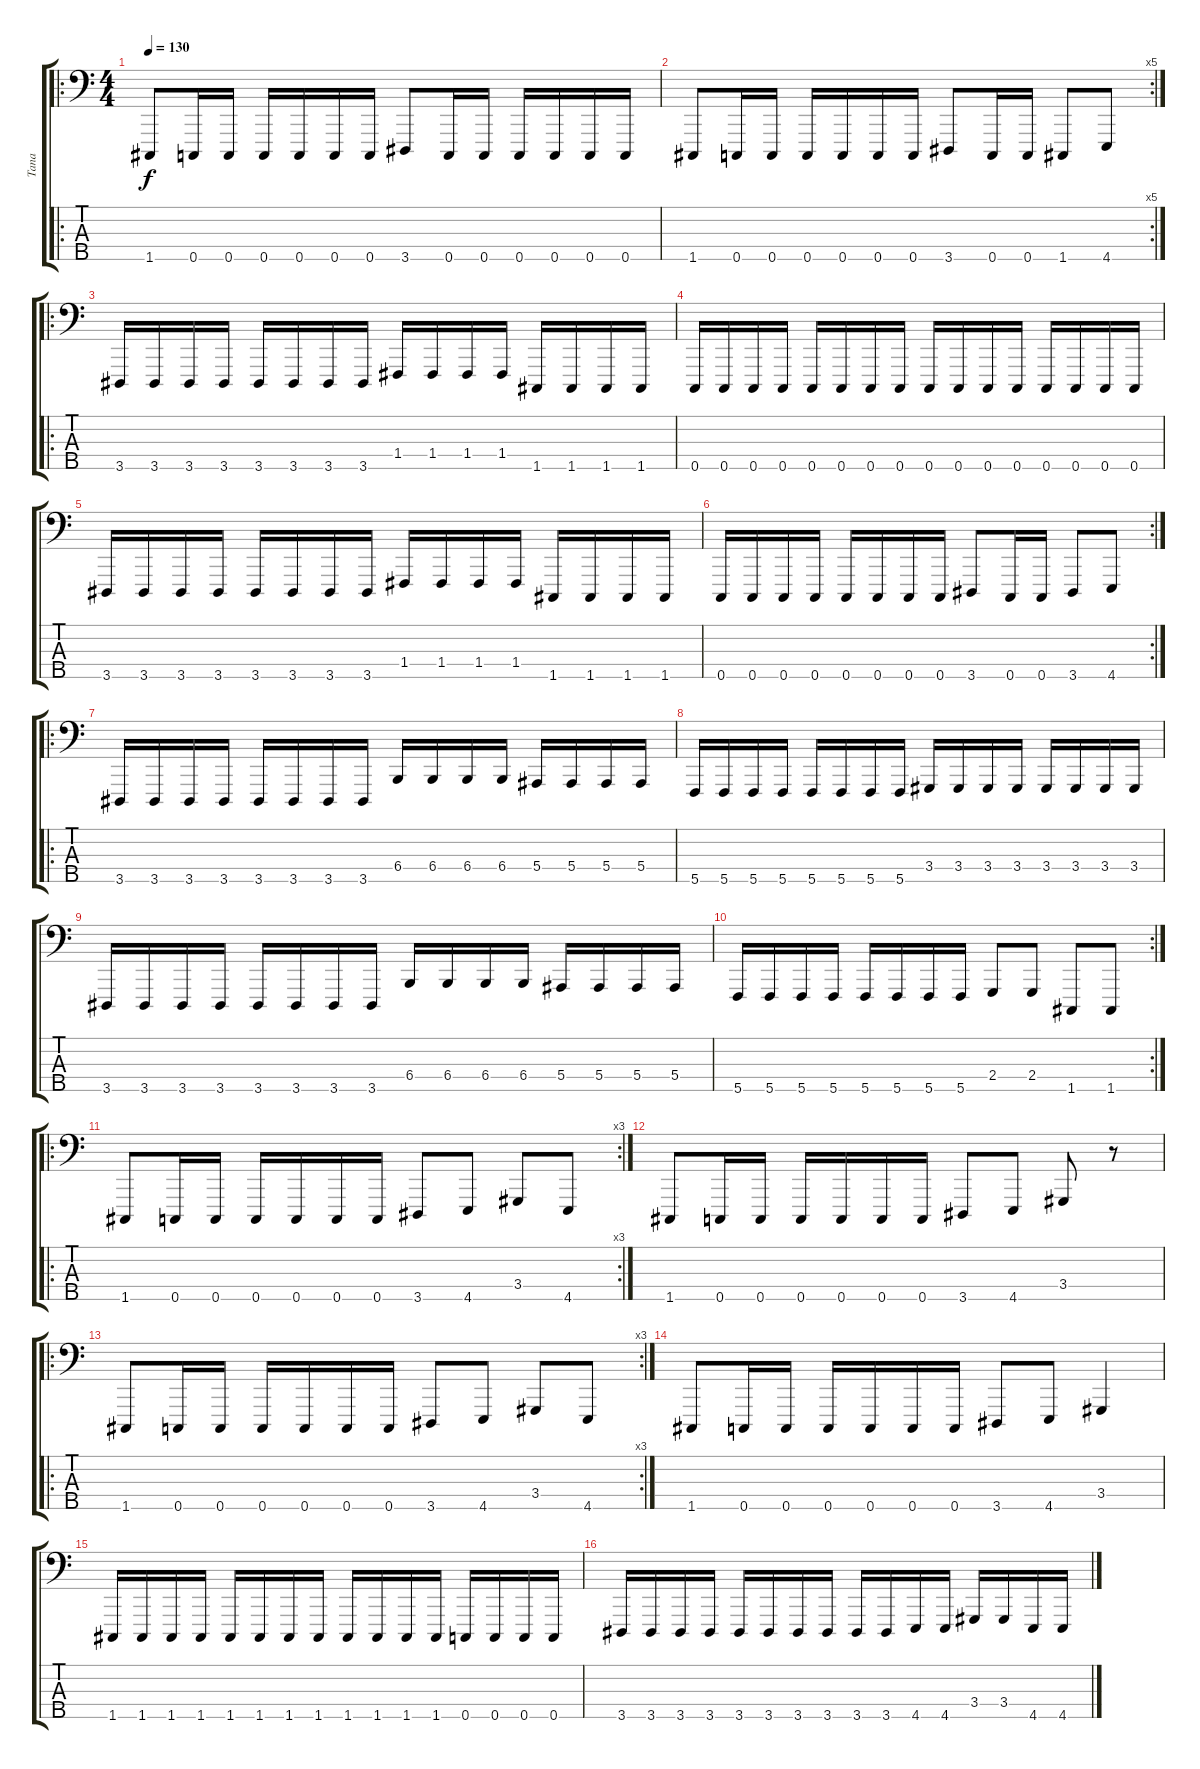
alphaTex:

\track ("Tana" "Tana") {instrument electricbasspick}
\staff {score tabs}
\tuning (Ab1 Eb1 Bb0 F0 C0) {hide}
\ro
\ts (4 4)
\tempo 130
\clef f4
\ks c
1.5.8{dy f} 0.5.16 0.5.16 0.5.16 0.5.16 0.5.16 0.5.16 3.5.8 0.5.16 0.5.16 0.5.16 0.5.16 0.5.16 0.5.16 |
\rc 5
1.5.8 0.5.16 0.5.16 0.5.16 0.5.16 0.5.16 0.5.16 3.5.8 0.5.16 0.5.16 1.5.8 4.5.8 |
\ro
3.5.16 3.5.16 3.5.16 3.5.16 3.5.16 3.5.16 3.5.16 3.5.16 1.4.16 1.4.16 1.4.16 1.4.16 1.5.16 1.5.16 1.5.16 1.5.16 |
0.5.16 0.5.16 0.5.16 0.5.16 0.5.16 0.5.16 0.5.16 0.5.16 0.5.16 0.5.16 0.5.16 0.5.16 0.5.16 0.5.16 0.5.16 0.5.16 |
3.5.16 3.5.16 3.5.16 3.5.16 3.5.16 3.5.16 3.5.16 3.5.16 1.4.16 1.4.16 1.4.16 1.4.16 1.5.16 1.5.16 1.5.16 1.5.16 |
\rc 2
0.5.16 0.5.16 0.5.16 0.5.16 0.5.16 0.5.16 0.5.16 0.5.16 3.5.8 0.5.16 0.5.16 3.5.8 4.5.8 |
\ro
3.5.16 3.5.16 3.5.16 3.5.16 3.5.16 3.5.16 3.5.16 3.5.16 6.4.16 6.4.16 6.4.16 6.4.16 5.4.16 5.4.16 5.4.16 5.4.16 |
5.5.16 5.5.16 5.5.16 5.5.16 5.5.16 5.5.16 5.5.16 5.5.16 3.4.16 3.4.16 3.4.16 3.4.16 3.4.16 3.4.16 3.4.16 3.4.16 |
3.5.16 3.5.16 3.5.16 3.5.16 3.5.16 3.5.16 3.5.16 3.5.16 6.4.16 6.4.16 6.4.16 6.4.16 5.4.16 5.4.16 5.4.16 5.4.16 |
\rc 2
5.5.16 5.5.16 5.5.16 5.5.16 5.5.16 5.5.16 5.5.16 5.5.16 2.4.8 2.4.8 1.5.8 1.5.8 |
\ro
\rc 3
1.5.8 0.5.16 0.5.16 0.5.16 0.5.16 0.5.16 0.5.16 3.5.8 4.5.8 3.4.8 4.5.8 |
1.5.8 0.5.16 0.5.16 0.5.16 0.5.16 0.5.16 0.5.16 3.5.8 4.5.8 3.4.8 r.8 |
\ro
\rc 3
1.5.8 0.5.16 0.5.16 0.5.16 0.5.16 0.5.16 0.5.16 3.5.8 4.5.8 3.4.8 4.5.8 |
1.5.8 0.5.16 0.5.16 0.5.16 0.5.16 0.5.16 0.5.16 3.5.8 4.5.8 3.4.4 |
1.5.16 1.5.16 1.5.16 1.5.16 1.5.16 1.5.16 1.5.16 1.5.16 1.5.16 1.5.16 1.5.16 1.5.16 0.5.16 0.5.16 0.5.16 0.5.16 |
3.5.16 3.5.16 3.5.16 3.5.16 3.5.16 3.5.16 3.5.16 3.5.16 3.5.16 3.5.16 4.5.16 4.5.16 3.4.16 3.4.16 4.5.16 4.5.16
